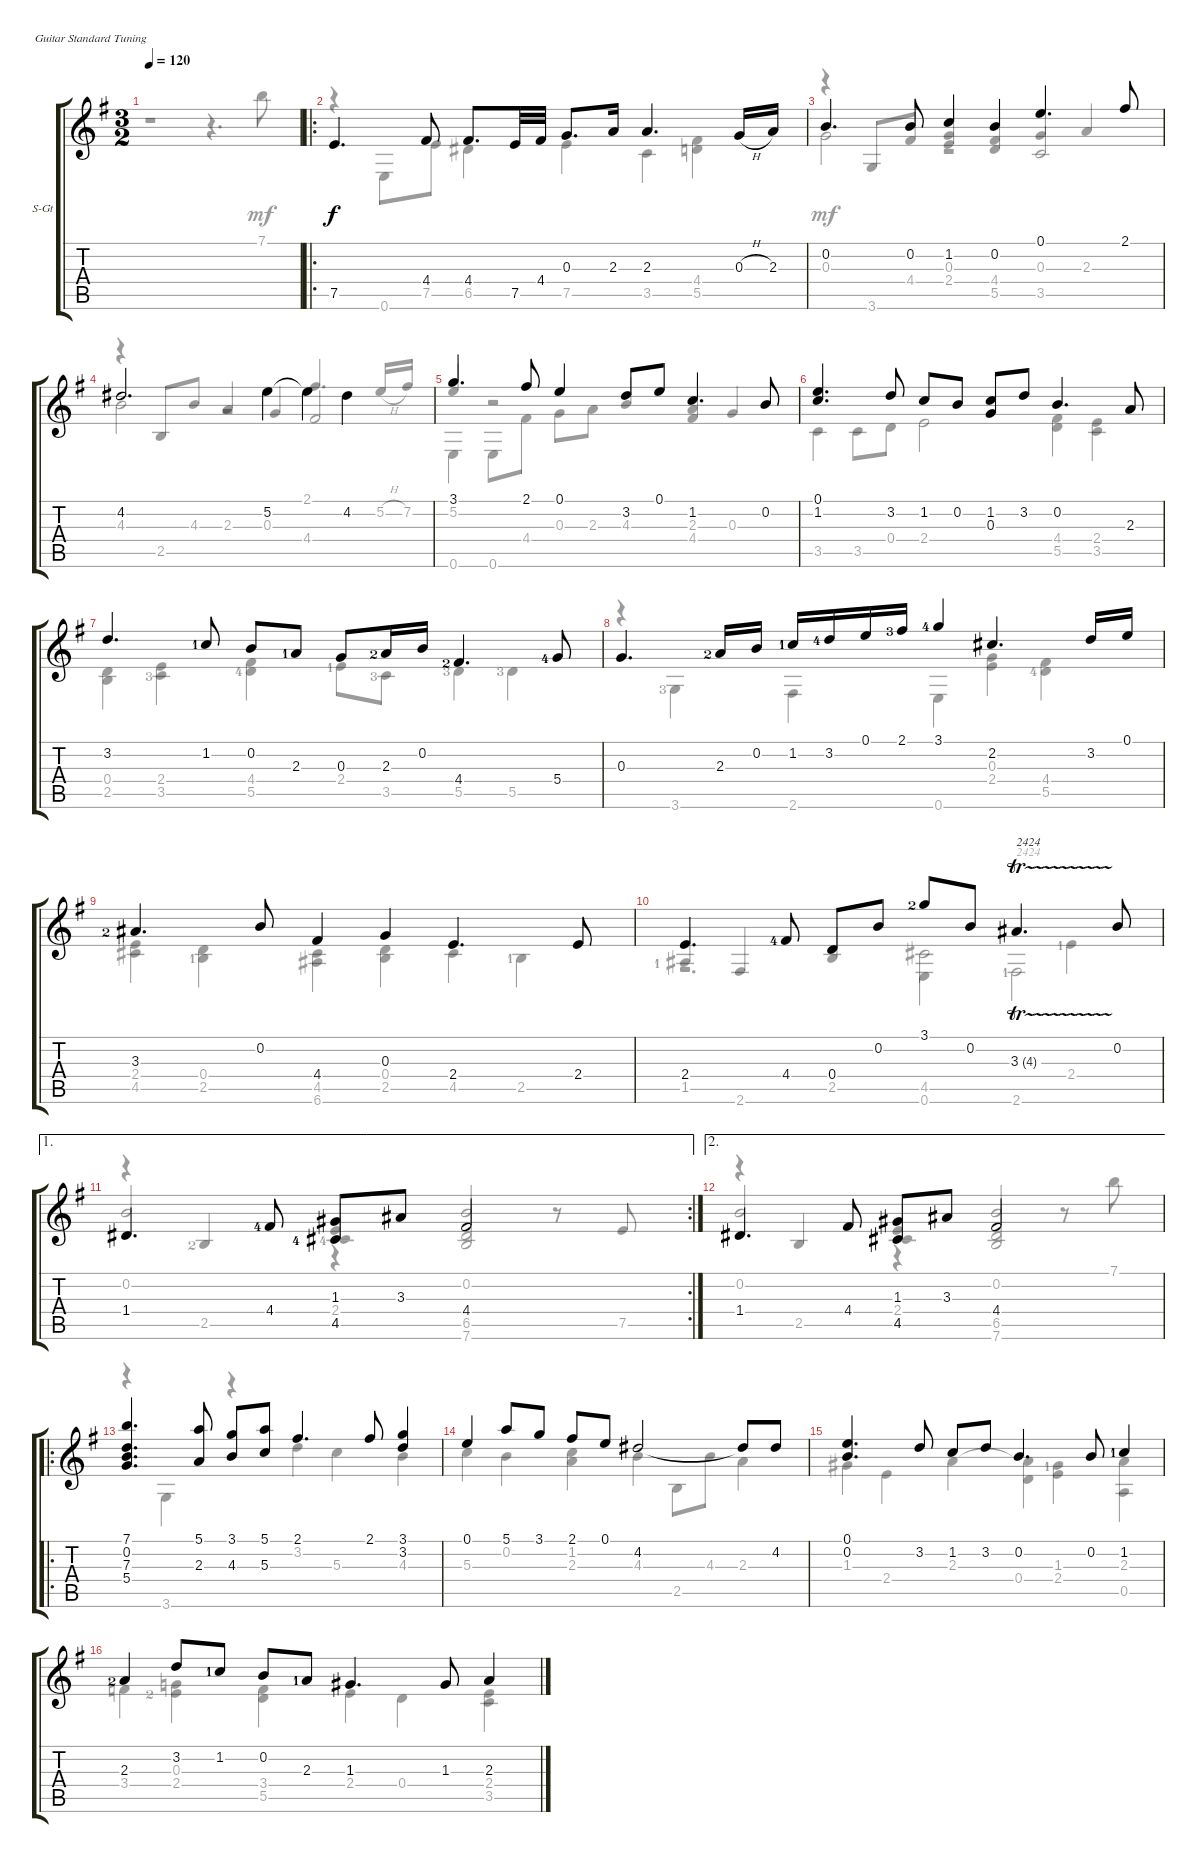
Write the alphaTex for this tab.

\defaultSystemsLayout 4
\bracketExtendMode groupsimilarinstruments
\firstSystemTrackNameOrientation horizontal
\otherSystemsTrackNameOrientation horizontal
\track ("Classical Guitar" "S-Gt") {instrument acousticguitarsteel}
\staff {score tabs}
\tuning (E4 B3 G3 D3 A2 E2)
\voice
\ts (3 2)
\tempo 120
\clef g2
\ks eminor
|
\ro
7.5.4{d} 4.4.8 4.4.8{d} 7.5.32 4.4.32 0.3.8{d} 2.3.16 2.3.4{d} 0.3{h}.16 2.3.16 |
0.2.4{d} 0.2.8 1.2.4 0.2.4 0.1.4{d} 2.1.8 |
4.2.2{d} 5.2.4 5.2{t}.4{beam invert} 4.2.4{beam invert} |
3.1.4{d} 2.1.8 0.1.4 3.2.8 0.1.8 1.2.4{d} 0.2.8 |
(0.1 1.2).4{d} 3.2.8 1.2.8 0.2.8 (1.2 0.3).8 3.2.8 0.2.4{d} 2.3.8 |
3.2.4{d} 1.2{lf 2}.8 0.2.8 2.3{lf 2}.8 0.3.8 2.3{lf 3}.16 0.2.16 4.4{lf 3}.4{d} 5.4{lf 5}.8 |
0.3.4{d} 2.3{lf 3}.16 0.2.16 1.2{lf 2}.16 3.2{lf 5}.16 0.1.16 2.1{lf 4}.16 3.1{lf 5}.4 2.2.4{d} 3.2.16 0.1.16 |
3.3{lf 3}.4{d} 0.2.8 4.4.4 0.3.4 2.4.4{d} 2.4.8 |
2.4.4{d} 4.4{lf 5}.8 0.4.8 0.2.8 3.1{lf 3}.8 0.2.8 3.3{tr (4 16)}.4{d txt "2424"} 0.2.8 |
\ae 1
\rc 2
1.4.4{d} 4.4{lf 5}.8 (4.5{lf 5} 1.3).8 3.3.8 4.4.2 |
\ae 2
1.4.4{d} 4.4.8 (4.5 1.3).8 3.3.8 4.4.2 |
\ro
(7.1 0.2 7.3 5.4).4{d} (5.1 2.3).8 (4.3 3.1).8 (5.1 5.3).8 2.1.4{d} 2.1.8 (3.1 3.2).4 |
0.1.4 5.1.8 3.1.8 2.1.8 0.1.8 4.2.2 4.2{t}.8 4.2.8 |
(0.1 0.2).4{d} 3.2.8 1.2.8 3.2.8 0.2.4{d} 0.2.8 1.2{lf 2}.4 |
2.3{lf 3}.4 3.2.8 1.2{lf 2}.8 0.2.8 2.3{lf 2}.8 1.3.4{d} 1.3.8 2.3.4
\voice
\clef g2
\ottava regular
\simile none
\ks eminor
r.1{dy mf} r.4{d} 7.1.8 |
r.4 0.6.8 7.5.8 6.5.4 7.5.4 3.5.4 (5.5 4.4).4 |
r.4{beam invert} 3.6.8{beam invert} 4.4.8 (2.4 0.3).4{beam invert} (4.4 5.5).4{beam invert} 3.5.2{beam invert} |
r.4{beam invert} 2.5.8{beam invert} 4.3.8 2.3.4{beam invert} 0.3.4{beam invert} 4.4.2{beam invert} |
5.2.4{beam invert} r.2 4.3.4{beam invert} (2.3 4.4).4{beam invert} 0.3.4{beam invert} |
3.5.4 3.5.8 0.4.8 2.4.2 (4.4 5.5).4 (3.5 2.4).4 |
(0.4 2.5).4 (3.5{lf 4} 2.4).4 (4.4 5.5{lf 5}).4 2.4{lf 2}.8 3.5{lf 4}.8 5.5{lf 4}.4 5.5{lf 4}.4 |
r.4 3.6{lf 4}.4 2.6.4 0.6.4 (0.3 2.4).4 (4.4 5.5{lf 5}).4 |
(2.4 4.5).4 (2.5{lf 2} 0.4).4 (4.5 6.6).4 (2.5 0.4).4 4.5.4 2.5{lf 2}.4 |
1.5{lf 2}.4{beam invert} 2.6.4{beam invert} 2.5.4{beam invert} 4.5.2 2.4{lf 2}.4 |
r.4{beam invert} 2.5{lf 3}.4{beam invert} (4.5{lf 5} 2.4).4{beam invert} (7.6 6.5).2{beam invert} r.8{beam invert} 7.5.8 |
r.4{beam invert} 2.5.4{beam invert} (4.5 2.4).4{beam invert} (7.6 6.5).2{beam invert} r.8 7.1.8 |
r.4 3.6.4 r.4 3.2.4 5.3.4 4.3.4 |
5.3.4 0.2.4 (1.2 2.3).4 4.3.4 2.5.8 4.3.8 2.3.4 |
1.3.4 2.4.4 2.3.4 (2.3{t} 0.4).4 (2.4 1.3{lf 2}).4 (2.3 0.5).4 |
3.4.4 (2.4{lf 3} 0.3).4 (5.5 3.4).4 2.4.4 0.4.4 (2.4 3.5).4
\voice
\clef g2
\ottava regular
\simile none
\ks eminor
|
|
0.3.2 r.2 0.3.4{beam invert} 2.3.4{beam invert} |
4.3.2 r.2 2.1.4{d beam invert} 5.2{h}.16{beam invert} 7.2.16 |
0.6.4 0.6.8 4.4.8 0.3.8 2.3.8 |
|
|
|
|
r.2{d} 0.6.4 2.6{lf 2}.2{txt "2424"} |
0.2.2{beam invert} r.4 0.2.2{beam invert} |
0.2.2{beam invert} r.4 0.2.2{beam invert} |
|
|
|
